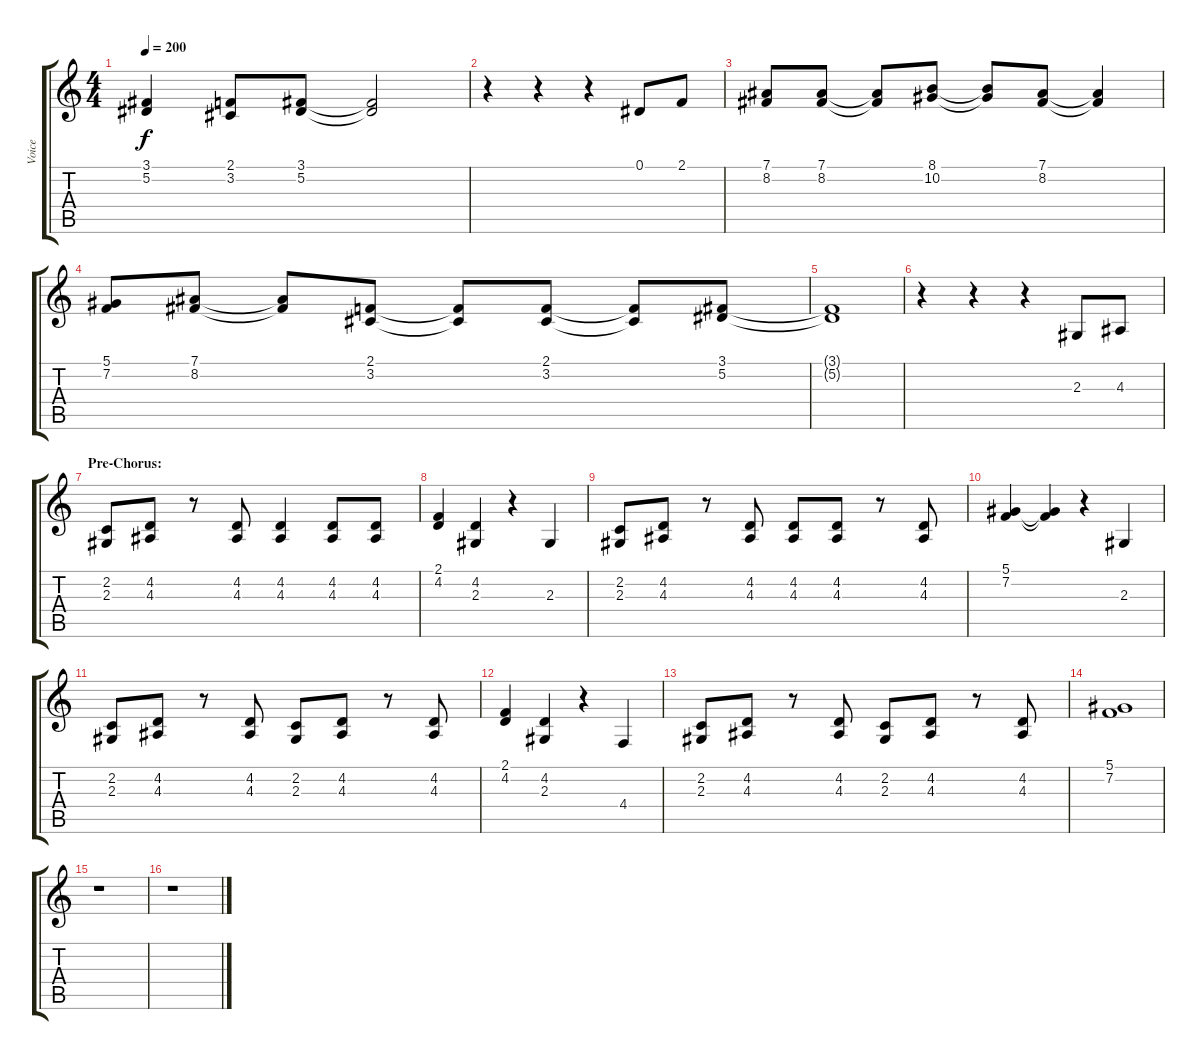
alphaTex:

\track ("Voice" "Voice") {instrument cello}
\staff {score tabs}
\tuning (Eb4 Bb3 Gb3 Db3 Ab2 Eb2) {hide}
\ts (4 4)
\tempo 200
\clef g2
\ks c
(3.1 5.2).4{dy f} (2.1 3.2).8 (3.1 5.2).8 (3.1{t} 5.2{t}).2 |
r.4 r.4 r.4 0.1.8 2.1.8 |
(7.1 8.2).8 (7.1 8.2).8 (7.1{t} 8.2{t}).8 (8.1 10.2).8 (8.1{t} 10.2{t}).8 (7.1 8.2).8 (7.1{t} 8.2{t}).4 |
(5.1 7.2).8 (7.1 8.2).8 (7.1{t} 8.2{t}).8 (2.1 3.2).8 (2.1{t} 3.2{t}).8 (2.1 3.2).8 (2.1{t} 3.2{t}).8 (3.1 5.2).8 |
(3.1{t} 5.2{t}).1 |
r.4 r.4 r.4 2.3.8 4.3.8 |
\section ("" "Pre-Chorus:")
(2.2 2.3).8 (4.2 4.3).8 r.8 (4.2 4.3).8 (4.2 4.3).4 (4.2 4.3).8 (4.2 4.3).8 |
(2.1 4.2).4 (4.2 2.3).4 r.4 2.3.4 |
(2.2 2.3).8 (4.2 4.3).8 r.8 (4.2 4.3).8 (4.2 4.3).8 (4.2 4.3).8 r.8 (4.2 4.3).8 |
(5.1 7.2).4 (5.1{t} 7.2{t}).4 r.4 2.3.4 |
(2.2 2.3).8 (4.2 4.3).8 r.8 (4.2 4.3).8 (2.2 2.3).8 (4.2 4.3).8 r.8 (4.2 4.3).8 |
(2.1 4.2).4 (4.2 2.3).4 r.4 4.4.4 |
(2.2 2.3).8 (4.2 4.3).8 r.8 (4.2 4.3).8 (2.2 2.3).8 (4.2 4.3).8 r.8 (4.2 4.3).8 |
(5.1 7.2).1 |
r.1 |
r.1
